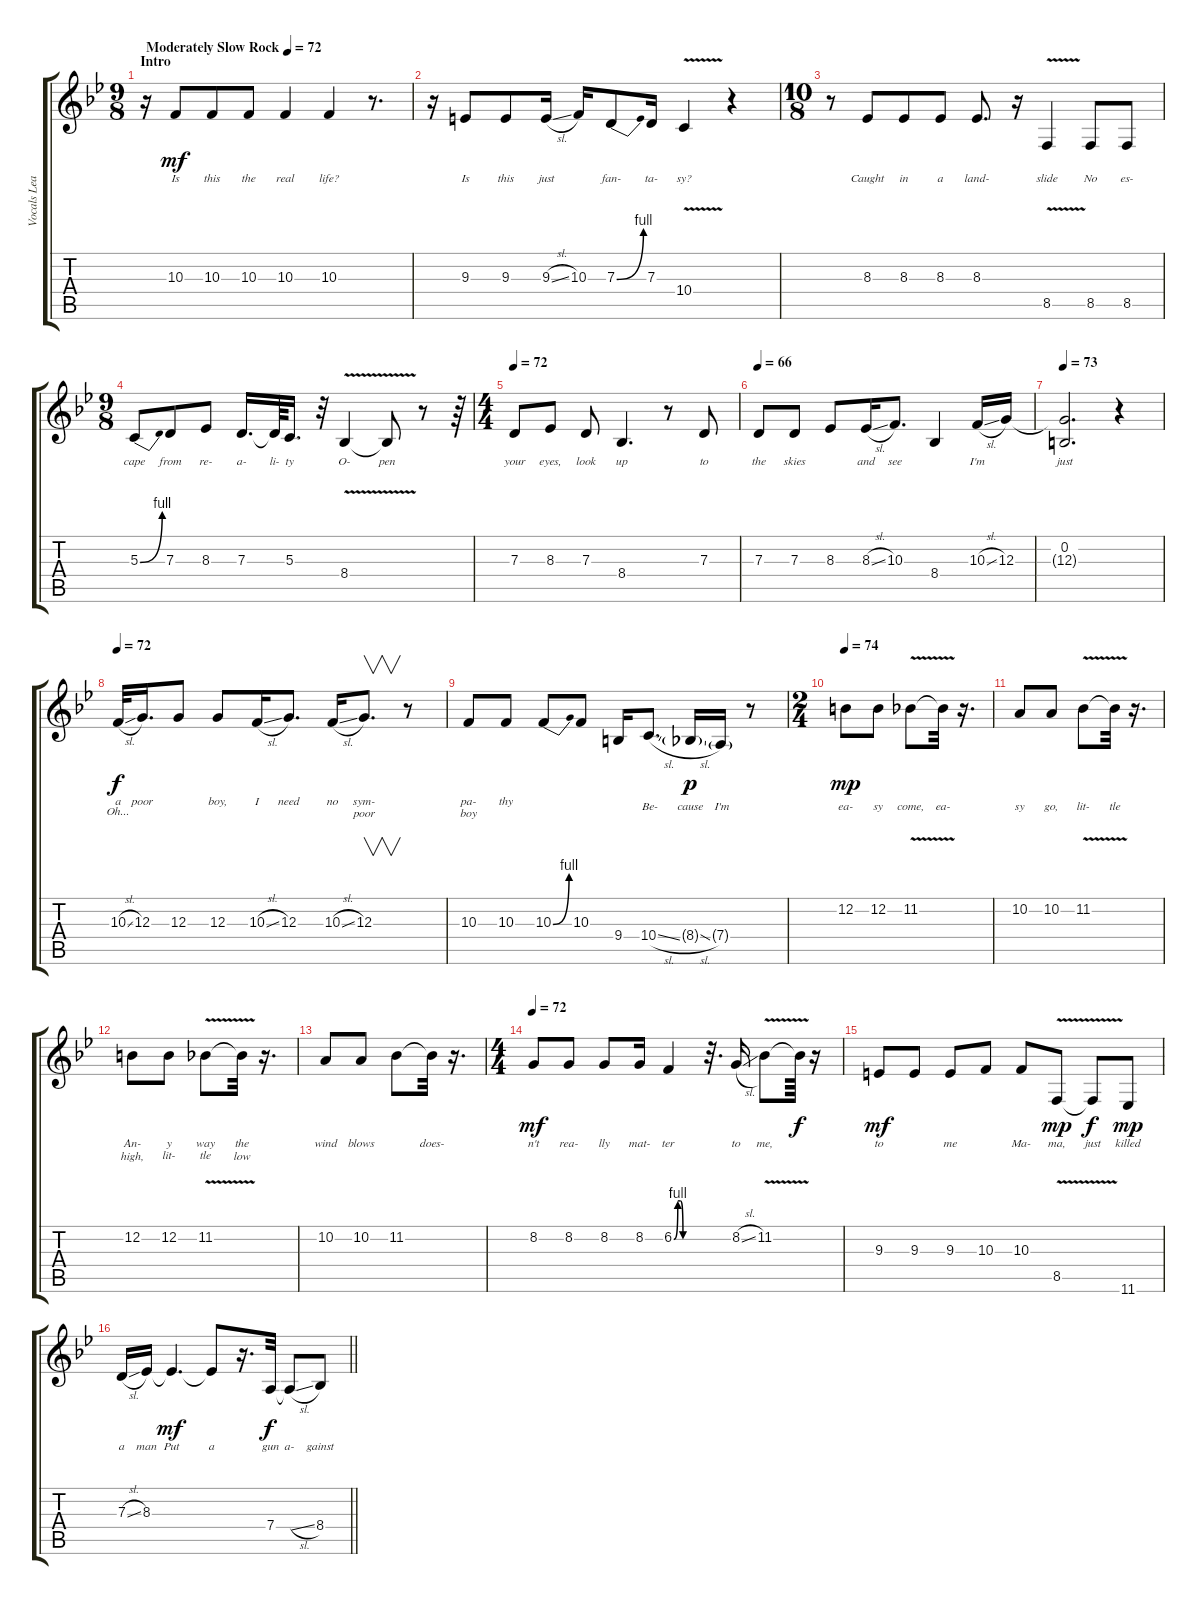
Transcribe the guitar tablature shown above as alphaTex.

\track ("Vocals Lead" "Vocals Lea") {instrument altosax}
\staff {score tabs}
\tuning (E4 B3 G3 D3 A2 E2) {hide}
\ts (9 8)
\section ("" "Intro")
\tempo (72 "Moderately Slow Rock")
\clef g2
\ks bb
r.16{dy mf instrument altosax} 10.3.8{lyrics (0 "Is") lyrics (1 "") lyrics (2 "") lyrics (3 "") lyrics (4 "")} 10.3.8{lyrics (0 "this") lyrics (1 "") lyrics (2 "") lyrics (3 "") lyrics (4 "")} 10.3.8{lyrics (0 "the") lyrics (1 "") lyrics (2 "") lyrics (3 "") lyrics (4 "")} 10.3.4{lyrics (0 "real") lyrics (1 "") lyrics (2 "") lyrics (3 "") lyrics (4 "")} 10.3.4{lyrics (0 "life?") lyrics (1 "") lyrics (2 "") lyrics (3 "") lyrics (4 "")} r.8{d} |
r.16 9.3.8{lyrics (0 "Is") lyrics (1 "") lyrics (2 "") lyrics (3 "") lyrics (4 "")} 9.3.8{lyrics (0 "this") lyrics (1 "") lyrics (2 "") lyrics (3 "") lyrics (4 "")} 9.3{sl}.16{lyrics (0 "just") lyrics (1 "") lyrics (2 "") lyrics (3 "") lyrics (4 "")} 10.3.16{lyrics (0 "") lyrics (1 "") lyrics (2 "") lyrics (3 "") lyrics (4 "")} 7.3{be (bend 0 0 60 4)}.8{lyrics (0 "fan-") lyrics (1 "") lyrics (2 "") lyrics (3 "") lyrics (4 "")} 7.3.16{lyrics (0 "ta-") lyrics (1 "") lyrics (2 "") lyrics (3 "") lyrics (4 "")} 10.4{v}.4{lyrics (0 "sy?") lyrics (1 "") lyrics (2 "") lyrics (3 "") lyrics (4 "")} r.4 |
\ts (10 8)
r.8 8.3.8{lyrics (0 "Caught") lyrics (1 "") lyrics (2 "") lyrics (3 "") lyrics (4 "")} 8.3.8{lyrics (0 "in") lyrics (1 "") lyrics (2 "") lyrics (3 "") lyrics (4 "")} 8.3.8{lyrics (0 "a") lyrics (1 "") lyrics (2 "") lyrics (3 "") lyrics (4 "")} 8.3.8{d lyrics (0 "land-") lyrics (1 "") lyrics (2 "") lyrics (3 "") lyrics (4 "")} r.16 8.5{v}.4{lyrics (0 "slide") lyrics (1 "") lyrics (2 "") lyrics (3 "") lyrics (4 "")} 8.5.8{lyrics (0 "No") lyrics (1 "") lyrics (2 "") lyrics (3 "") lyrics (4 "")} 8.5.8{lyrics (0 "es-") lyrics (1 "") lyrics (2 "") lyrics (3 "") lyrics (4 "")} |
\ts (9 8)
5.3{be (bend 0 0 60 4)}.8{lyrics (0 "cape") lyrics (1 "") lyrics (2 "") lyrics (3 "") lyrics (4 "")} 7.3.8{lyrics (0 "from") lyrics (1 "") lyrics (2 "") lyrics (3 "") lyrics (4 "")} 8.3.8{lyrics (0 "re-") lyrics (1 "") lyrics (2 "") lyrics (3 "") lyrics (4 "")} 7.3.16{d lyrics (0 "a-") lyrics (1 "") lyrics (2 "") lyrics (3 "") lyrics (4 "")} 7.3{t}.64{lyrics (0 "li-") lyrics (1 "") lyrics (2 "") lyrics (3 "") lyrics (4 "")} 5.3.16{d lyrics (0 "ty") lyrics (1 "") lyrics (2 "") lyrics (3 "") lyrics (4 "")} r.32 8.4{v}.4{lyrics (0 "O-") lyrics (1 "") lyrics (2 "") lyrics (3 "") lyrics (4 "")} 8.4{t}.8{lyrics (0 "pen") lyrics (1 "") lyrics (2 "") lyrics (3 "") lyrics (4 "")} r.8 r.64 |
\ts (4 4)
\tempo 72
7.3.8{lyrics (0 "your") lyrics (1 "") lyrics (2 "") lyrics (3 "") lyrics (4 "")} 8.3.8{lyrics (0 "eyes,") lyrics (1 "") lyrics (2 "") lyrics (3 "") lyrics (4 "")} 7.3.8{lyrics (0 "look") lyrics (1 "") lyrics (2 "") lyrics (3 "") lyrics (4 "")} 8.4.4{d lyrics (0 "up") lyrics (1 "") lyrics (2 "") lyrics (3 "") lyrics (4 "")} r.8 7.3.8{lyrics (0 "to") lyrics (1 "") lyrics (2 "") lyrics (3 "") lyrics (4 "")} |
\tempo 66
7.3.8{lyrics (0 "the") lyrics (1 "") lyrics (2 "") lyrics (3 "") lyrics (4 "")} 7.3.8{lyrics (0 "skies") lyrics (1 "") lyrics (2 "") lyrics (3 "") lyrics (4 "")} 8.3.8{lyrics (0 "") lyrics (1 "") lyrics (2 "") lyrics (3 "") lyrics (4 "")} 8.3{sl}.16{lyrics (0 "and") lyrics (1 "") lyrics (2 "") lyrics (3 "") lyrics (4 "")} 10.3.8{d lyrics (0 "see") lyrics (1 "") lyrics (2 "") lyrics (3 "") lyrics (4 "")} 8.4.4{lyrics (0 "") lyrics (1 "") lyrics (2 "") lyrics (3 "") lyrics (4 "")} 10.3{sl}.16{lyrics (0 "I'm") lyrics (1 "") lyrics (2 "") lyrics (3 "") lyrics (4 "")} 12.3.16{lyrics (0 "") lyrics (1 "") lyrics (2 "") lyrics (3 "") lyrics (4 "")} |
\tempo 73
(0.2 12.3{t}).2{d lyrics (0 "just") lyrics (1 "") lyrics (2 "") lyrics (3 "") lyrics (4 "")} r.4 |
\tempo 72
10.3{sl}.32{lyrics (0 "a") lyrics (1 "Oh...") lyrics (2 "") lyrics (3 "") lyrics (4 "") dy f} 12.3.16{d lyrics (0 "poor") lyrics (1 "") lyrics (2 "") lyrics (3 "") lyrics (4 "")} 12.3.8{lyrics (0 "") lyrics (1 "") lyrics (2 "") lyrics (3 "") lyrics (4 "")} 12.3.8{lyrics (0 "boy,") lyrics (1 "") lyrics (2 "") lyrics (3 "") lyrics (4 "")} 10.3{sl}.16{lyrics (0 "I") lyrics (1 "") lyrics (2 "") lyrics (3 "") lyrics (4 "")} 12.3.8{d lyrics (0 "need") lyrics (1 "") lyrics (2 "") lyrics (3 "") lyrics (4 "")} 10.3{sl}.16{lyrics (0 "no") lyrics (1 "") lyrics (2 "") lyrics (3 "") lyrics (4 "")} 12.3.8{v d lyrics (0 "sym-") lyrics (1 "poor") lyrics (2 "") lyrics (3 "") lyrics (4 "")} r.8 |
10.3.8{lyrics (0 "pa-") lyrics (1 "boy") lyrics (2 "") lyrics (3 "") lyrics (4 "")} 10.3.8{lyrics (0 "thy") lyrics (1 "") lyrics (2 "") lyrics (3 "") lyrics (4 "")} 10.3{be (bend 0 0 60 4)}.8{lyrics (0 "") lyrics (1 "") lyrics (2 "") lyrics (3 "") lyrics (4 "")} 10.3.8{lyrics (0 "") lyrics (1 "") lyrics (2 "") lyrics (3 "") lyrics (4 "")} 9.4.16{lyrics (0 "") lyrics (1 "") lyrics (2 "") lyrics (3 "") lyrics (4 "")} 10.4{sl}.8{d lyrics (0 "") lyrics (1 " Be-") lyrics (2 "") lyrics (3 "") lyrics (4 "")} 8.4{sl g}.16{lyrics (0 "") lyrics (1 "cause") lyrics (2 "") lyrics (3 "") lyrics (4 "") dy p} 7.4{g}.16{lyrics (0 "") lyrics (1 " I'm") lyrics (2 "") lyrics (3 "") lyrics (4 "")} r.8 |
\ts (2 4)
\tempo 74
12.2.8{lyrics (0 "") lyrics (1 "ea-") lyrics (2 "") lyrics (3 "") lyrics (4 "") dy mp} 12.2.8{lyrics (0 "") lyrics (1 "sy") lyrics (2 "") lyrics (3 "") lyrics (4 "")} 11.2{v}.8{lyrics (0 "") lyrics (1 "come,") lyrics (2 "") lyrics (3 "") lyrics (4 "")} 11.2{t}.32{lyrics (0 "") lyrics (1 "ea-") lyrics (2 "") lyrics (3 "") lyrics (4 "")} r.16{d} |
10.2.8{lyrics (0 "") lyrics (1 "sy") lyrics (2 "") lyrics (3 "") lyrics (4 "")} 10.2.8{lyrics (0 "") lyrics (1 "go,") lyrics (2 "") lyrics (3 "") lyrics (4 "")} 11.2{v}.8{lyrics (0 "") lyrics (1 "lit-") lyrics (2 "") lyrics (3 "") lyrics (4 "")} 11.2{t}.32{lyrics (0 "") lyrics (1 "tle") lyrics (2 "") lyrics (3 "") lyrics (4 "")} r.16{d} |
12.2.8{lyrics (0 "An-") lyrics (1 "high,") lyrics (2 "") lyrics (3 "") lyrics (4 "")} 12.2.8{lyrics (0 "y") lyrics (1 "lit-") lyrics (2 "") lyrics (3 "") lyrics (4 "")} 11.2{v}.8{lyrics (0 "way") lyrics (1 "tle") lyrics (2 "") lyrics (3 "") lyrics (4 "")} 11.2{t}.32{lyrics (0 "the") lyrics (1 "low") lyrics (2 "") lyrics (3 "") lyrics (4 "")} r.16{d} |
10.2.8{lyrics (0 "wind") lyrics (1 "") lyrics (2 "") lyrics (3 "") lyrics (4 "")} 10.2.8{lyrics (0 "blows") lyrics (1 "") lyrics (2 "") lyrics (3 "") lyrics (4 "")} 11.2.8{lyrics (0 "") lyrics (1 "") lyrics (2 "") lyrics (3 "") lyrics (4 "")} 11.2{t}.32{lyrics (0 "does-") lyrics (1 "") lyrics (2 "") lyrics (3 "") lyrics (4 "")} r.16{d} |
\ts (4 4)
\tempo 72
8.2.8{lyrics (0 "n't") lyrics (1 "") lyrics (2 "") lyrics (3 "") lyrics (4 "") dy mf} 8.2.8{lyrics (0 "rea-") lyrics (1 "") lyrics (2 "") lyrics (3 "") lyrics (4 "")} 8.2.8{lyrics (0 "lly") lyrics (1 "") lyrics (2 "") lyrics (3 "") lyrics (4 "")} 8.2.16{lyrics (0 "mat-") lyrics (1 "") lyrics (2 "") lyrics (3 "") lyrics (4 "")} 6.2{be (custom 0 0 9 4 15 4 21 0 60 0)}.4{lyrics (0 "ter") lyrics (1 "") lyrics (2 "") lyrics (3 "") lyrics (4 "")} r.32{d} 8.2{sl}.16{lyrics (0 "to") lyrics (1 "") lyrics (2 "") lyrics (3 "") lyrics (4 "")} 11.2{v}.8{lyrics (0 "me,") lyrics (1 "") lyrics (2 "") lyrics (3 "") lyrics (4 "")} 11.2{t}.64{lyrics (0 "") lyrics (1 "") lyrics (2 "") lyrics (3 "") lyrics (4 "") dy f} r.16 |
9.3.8{lyrics (0 "to") lyrics (1 "") lyrics (2 "") lyrics (3 "") lyrics (4 "") dy mf} 9.3.8{lyrics (0 "") lyrics (1 "") lyrics (2 "") lyrics (3 "") lyrics (4 "")} 9.3.8{lyrics (0 "me") lyrics (1 "") lyrics (2 "") lyrics (3 "") lyrics (4 "")} 10.3.8{lyrics (0 "") lyrics (1 "") lyrics (2 "") lyrics (3 "") lyrics (4 "")} 10.3.8{lyrics (0 "Ma-") lyrics (1 "") lyrics (2 "") lyrics (3 "") lyrics (4 "")} 8.5{v}.8{lyrics (0 "ma,") lyrics (1 "") lyrics (2 "") lyrics (3 "") lyrics (4 "") dy mp} 8.5{t}.8{lyrics (0 "just") lyrics (1 "") lyrics (2 "") lyrics (3 "") lyrics (4 "") dy f} 11.6.8{lyrics (0 "killed") lyrics (1 "") lyrics (2 "") lyrics (3 "") lyrics (4 "") dy mp} |
\barLineRight lightlight
7.3{sl}.16{lyrics (0 "a") lyrics (1 "") lyrics (2 "") lyrics (3 "") lyrics (4 "")} 8.3.16{lyrics (0 "man") lyrics (1 "") lyrics (2 "") lyrics (3 "") lyrics (4 "")} 8.3{t}.4{d lyrics (0 "Put") lyrics (1 "") lyrics (2 "") lyrics (3 "") lyrics (4 "") dy mf} 8.3{t}.8{lyrics (0 "a") lyrics (1 "") lyrics (2 "") lyrics (3 "") lyrics (4 "")} r.16{d} 7.4.32{lyrics (0 "gun") lyrics (1 "") lyrics (2 "") lyrics (3 "") lyrics (4 "") dy f} 7.4{sl t}.8{lyrics (0 "a-") lyrics (1 "") lyrics (2 "") lyrics (3 "") lyrics (4 "")} 8.4.8{lyrics (0 "gainst") lyrics (1 "") lyrics (2 "") lyrics (3 "") lyrics (4 "")}
